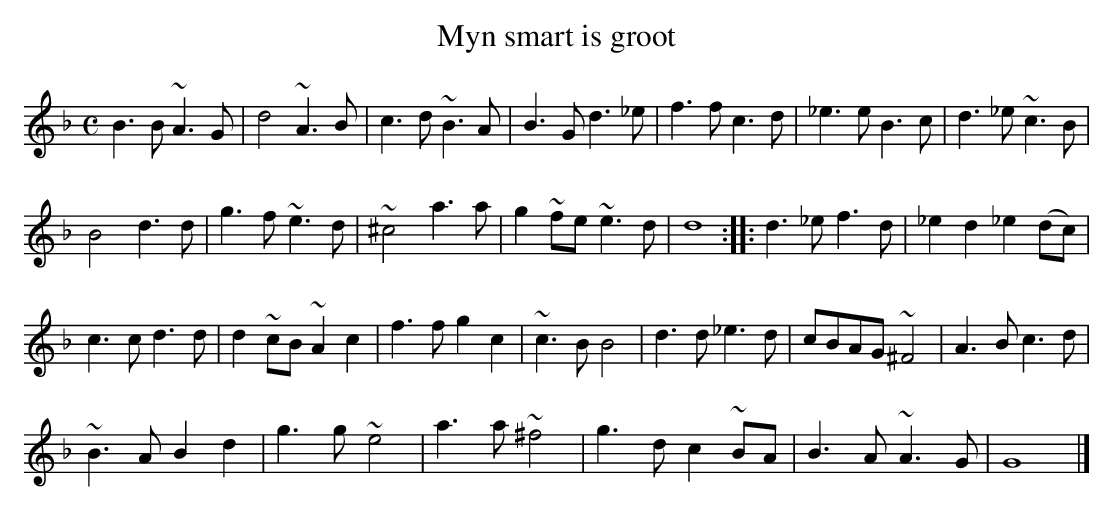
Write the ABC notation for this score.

X:1
T:Myn smart is groot
M:C
K:Gdor
B3B~A3G|d4~A3B|c3d~B3A|B3Gd3_e|f3fc3d|_e3eB3c|d3_e~c3B|
B4d3d|g3f~e3d|~^c4a3a|g2~fe~e3d|d8:||:d3_ef3d|_e2d2_e2(dc)|
c3cd3d|d2~cB~A2c2|f3fg2c2|~c3BB4|d3d_e3d|cBAG~^F4|A3Bc3d|
~B3AB2d2|g3g~e4|a3a~^f4|g3dc2~BA|B3A~A3G|G8|]
